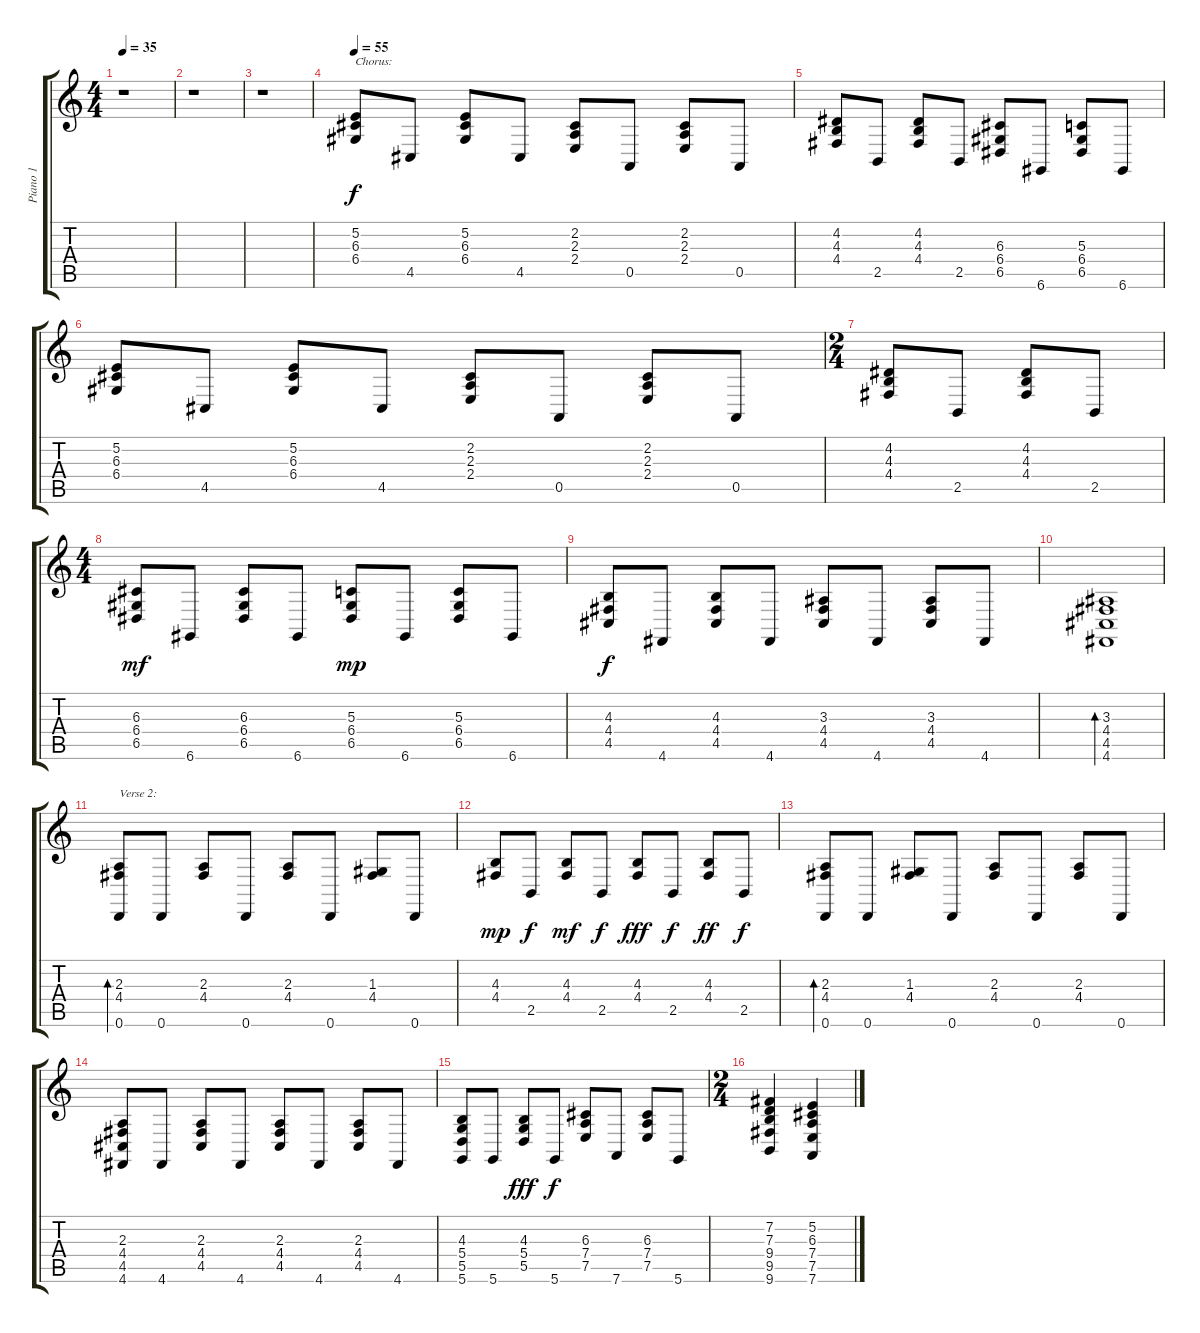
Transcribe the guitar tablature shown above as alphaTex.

\track ("Piano 1" "Piano 1") {instrument acousticgrandpiano}
\staff {score tabs}
\tuning (E4 B3 G3 D3 A2 D2) {hide}
\ts (4 4)
\tempo 35
\clef g2
\ks c
r.1{dy f} |
r.1 |
r.1 |
\tempo 55
(5.2 6.3 6.4).8{txt "Chorus:" volume 10 instrument acousticgrandpiano} 4.5.8 (5.2 6.3 6.4).8 4.5.8 (2.2 2.3 2.4).8 0.5.8 (2.2 2.3 2.4).8 0.5.8 |
(4.2 4.3 4.4).8 2.5.8 (4.2 4.3 4.4).8 2.5.8 (6.3 6.4 6.5).8 6.6.8 (5.3 6.4 6.5).8 6.6.8 |
(5.2 6.3 6.4).8 4.5.8 (5.2 6.3 6.4).8 4.5.8 (2.2 2.3 2.4).8 0.5.8 (2.2 2.3 2.4).8 0.5.8 |
\ts (2 4)
(4.2 4.3 4.4).8 2.5.8 (4.2 4.3 4.4).8 2.5.8 |
\ts (4 4)
(6.3 6.4 6.5).8{dy mf} 6.6.8 (6.3 6.4 6.5).8 6.6.8 (5.3 6.4 6.5).8{dy mp} 6.6.8 (5.3 6.4 6.5).8 6.6.8 |
(4.3 4.4 4.5).8{dy f} 4.6.8 (4.3 4.4 4.5).8 4.6.8 (3.3 4.4 4.5).8 4.6.8 (3.3 4.4 4.5).8 4.6.8 |
(3.3 4.4 4.5 4.6).1{bd 240} |
(2.3 4.4 0.6).8{bd 120 txt "Verse 2:"} 0.6.8 (2.3 4.4).8 0.6.8 (2.3 4.4).8 0.6.8 (1.3 4.4).8 0.6.8 |
(4.3 4.4).8{dy mp} 2.5.8{dy f} (4.3 4.4).8{dy mf} 2.5.8{dy f} (4.3 4.4).8{dy fff} 2.5.8{dy f} (4.3 4.4).8{dy ff} 2.5.8{dy f} |
(2.3 4.4 0.6).8{bd 120} 0.6.8 (1.3 4.4).8 0.6.8 (2.3 4.4).8 0.6.8 (2.3 4.4).8 0.6.8 |
(2.3 4.4 4.5 4.6).8 4.6.8 (2.3 4.4 4.5).8 4.6.8 (2.3 4.4 4.5).8 4.6.8 (2.3 4.4 4.5).8 4.6.8 |
(4.3 5.4 5.5 5.6).8 5.6.8 (4.3 5.4 5.5).8{dy fff} 5.6.8{dy f} (6.3 7.4 7.5).8 7.6.8 (6.3 7.4 7.5).8 5.6.8 |
\ts (2 4)
(7.2 7.3 9.4 9.5 9.6).4 (5.2 6.3 7.4 7.5 7.6).4
